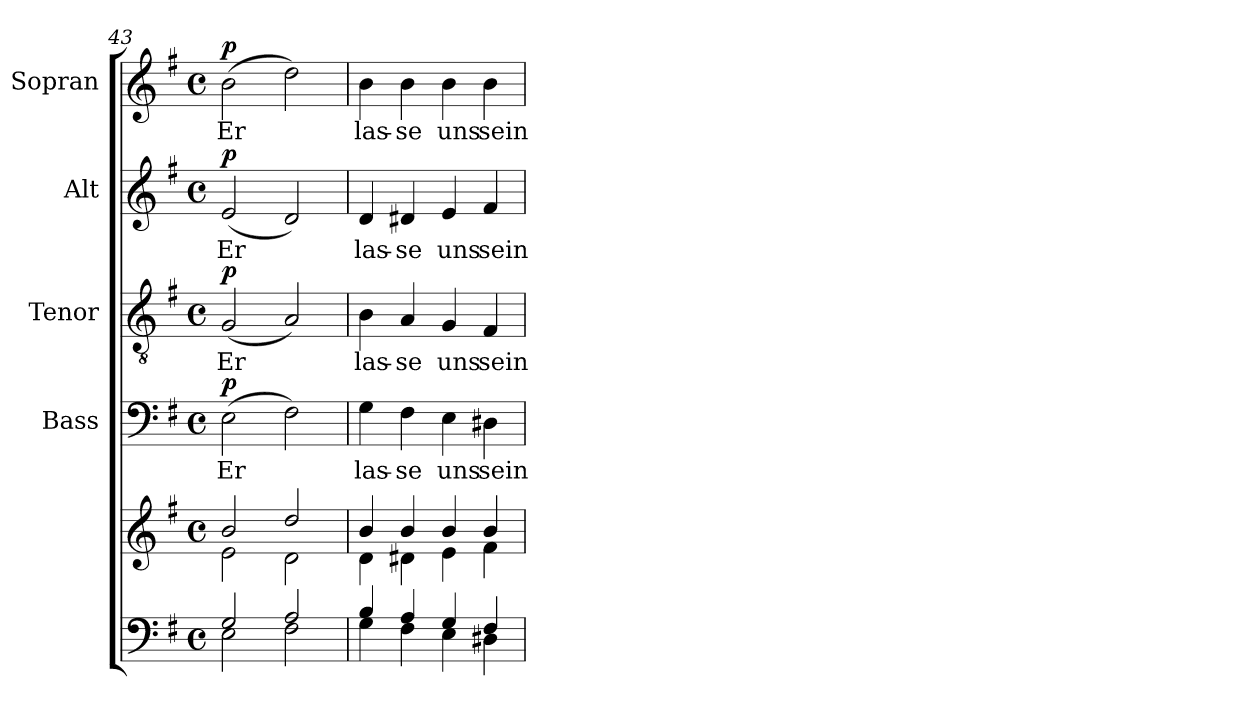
**kern	**kern	**kern	**text	**dynam	**kern	**text	**dynam	**kern	**text	**dynam	**kern	**text	**dynam
*part5	*part5	*part4	*part4	*part4	*part3	*part3	*part3	*part2	*part2	*part2	*part1	*part1	*part1
*staff6	*staff5	*staff4	*staff4	*staff4	*staff3	*staff3	*staff3	*staff2	*staff2	*staff2	*staff1	*staff1	*staff1
*	*	*I"Bass	*	*	*I"Tenor	*	*	*I"Alt	*	*	*I"Sopran	*	*
*	*	*I'B.	*	*	*I'T.	*	*	*I'A.	*	*	*I'S.	*	*
*clefF4	*clefG2	*clefF4	*	*	*clefGv2	*	*	*clefG2	*	*	*clefG2	*	*
*k[f#]	*k[f#]	*k[f#]	*	*	*k[f#]	*	*	*k[f#]	*	*	*k[f#]	*	*
*G:	*G:	*G:	*	*	*G:	*	*	*G:	*	*	*G:	*	*
*M4/4	*M4/4	*M4/4	*	*	*M4/4	*	*	*M4/4	*	*	*M4/4	*	*
*met(c)	*met(c)	*met(c)	*	*	*met(c)	*	*	*met(c)	*	*	*met(c)	*	*
=43	=43	=43	=43	=43	=43	=43	=43	=43	=43	=43	=43	=43	=43
*^	*^	*	*	*	*	*	*	*	*	*	*	*	*
!	!	!	!	!	!LO:LY:b	!LO:DY:a	!	!LO:LY:b	!LO:DY:a	!	!LO:LY:b	!LO:DY:a	!	!LO:LY:b	!LO:DY:a
2G/	2E\	2b/	2e\	(>2E\	Er	p	(<2G/	Er	p	(<2e/	Er	p	(>2b\	Er	p
2A/	2F#\	2dd/	2d\	2F#\)	.	.	2A/)	.	.	2d/)	.	.	2dd\)	.	.
=44	=44	=44	=44	=44	=44	=44	=44	=44	=44	=44	=44	=44	=44	=44	=44
!	!	!	!	!	!LO:LY:b	!	!	!LO:LY:b	!	!	!LO:LY:b	!	!	!LO:LY:b	!
4B/	4G\	4b/	4d\	4G\	las-	.	4B\	las-	.	4d/	las-	.	4b\	las-	.
!	!	!	!	!	!LO:LY:b	!	!	!LO:LY:b	!	!	!LO:LY:b	!	!	!LO:LY:b	!
4A/	4F#\	4b/	4d#X\	4F#\	-se	.	4A/	-se	.	4d#X/	-se	.	4b\	-se	.
!	!	!	!	!	!LO:LY:b	!	!	!LO:LY:b	!	!	!LO:LY:b	!	!	!LO:LY:b	!
4G/	4E\	4b/	4e\	4E\	uns	.	4G/	uns	.	4e/	uns	.	4b\	uns	.
!	!	!	!	!	!LO:LY:b	!	!	!LO:LY:b	!	!	!LO:LY:b	!	!	!LO:LY:b	!
4F#/	4D#X\	4b/	4f#\	4D#X\	sein	.	4F#/	sein	.	4f#/	sein	.	4b\	sein	.
*v	*v	*	*	*	*	*	*	*	*	*	*	*	*	*	*
*	*v	*v	*	*	*	*	*	*	*	*	*	*	*	*
=	=	=	=	=	=	=	=	=	=	=	=	=	=
*-	*-	*-	*-	*-	*-	*-	*-	*-	*-	*-	*-	*-	*-
